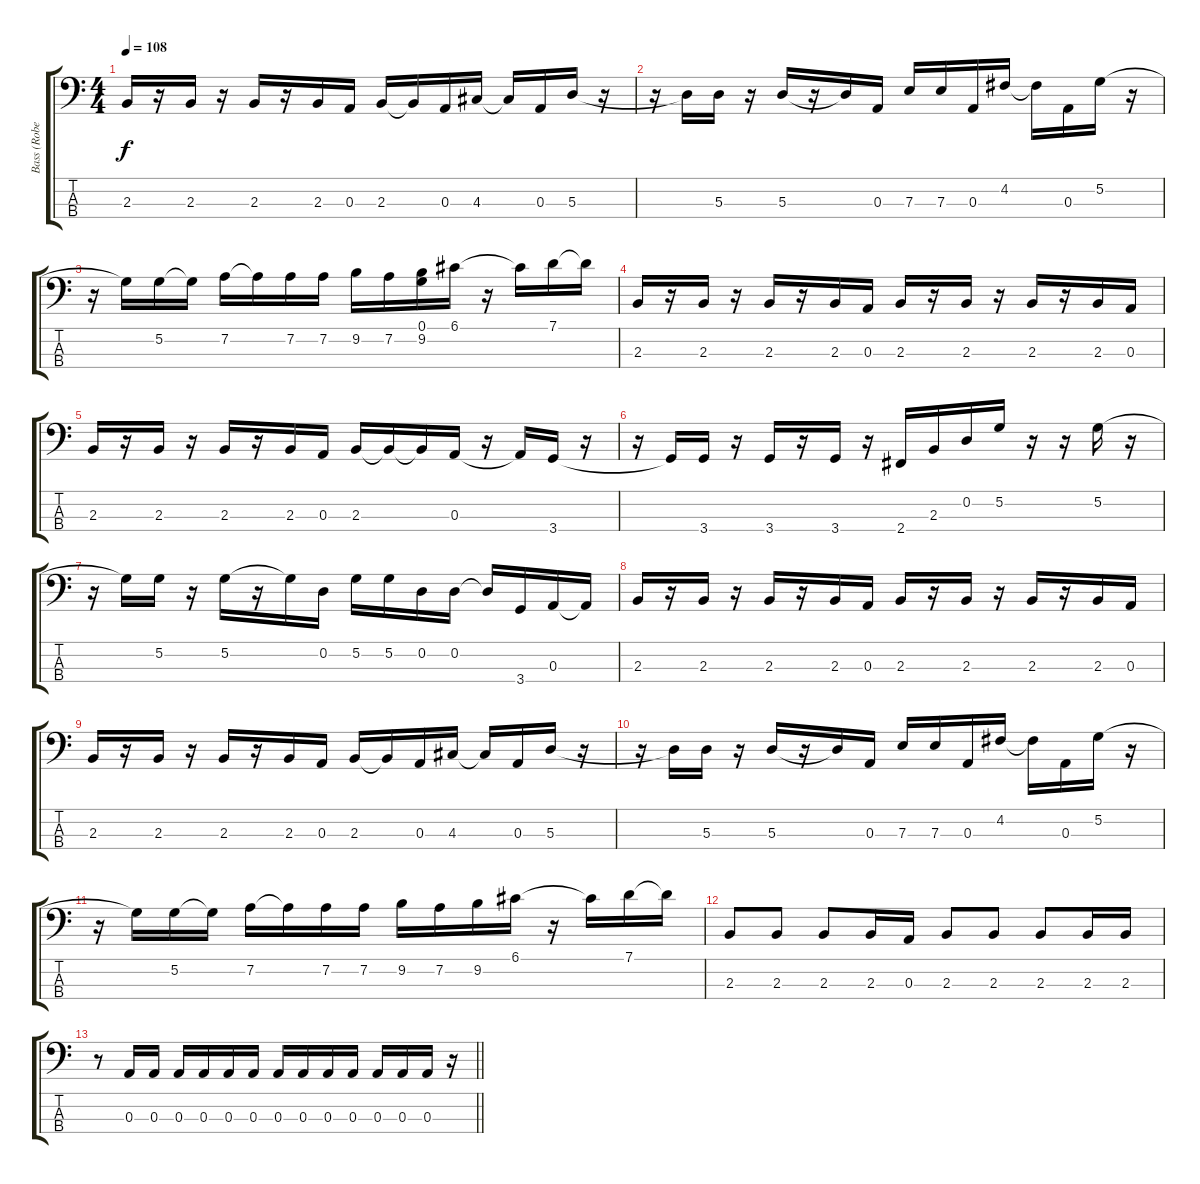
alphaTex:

\track ("Bass (Robert DeLeo)" "Bass (Robe") {instrument electricbassfinger}
\staff {score tabs}
\tuning (G2 D2 A1 E1) {hide}
\ts (4 4)
\tempo 108
\clef f4
\ks c
2.3.16{dy f} r.16 2.3.16 r.16 2.3.16 r.16 2.3.16 0.3.16 2.3.16 2.3{t}.16 0.3.16 4.3.16 4.3{t}.16 0.3.16 5.3.16 r.16 |
r.16 5.3{t}.16 5.3.16 r.16 5.3.16 r.16 5.3{t}.16 0.3.16 7.3.16 7.3.16 0.3.16 4.2.16 4.2{t}.16 0.3.16 5.2.16 r.16 |
r.16 5.2{t}.16 5.2.16 5.2{t}.16 7.2.16 7.2{t}.16 7.2.16 7.2.16 9.2.16 7.2.16 (0.1 9.2).16 6.1.16 r.16 6.1{t}.16 7.1.16 7.1{t}.16 |
2.3.16 r.16 2.3.16 r.16 2.3.16 r.16 2.3.16 0.3.16 2.3.16 r.16 2.3.16 r.16 2.3.16 r.16 2.3.16 0.3.16 |
2.3.16 r.16 2.3.16 r.16 2.3.16 r.16 2.3.16 0.3.16 2.3.16 2.3{t}.16 2.3{t}.16 0.3.16 r.16 0.3{t}.16 3.4.16 r.16 |
r.16 3.4{t}.16 3.4.16 r.16 3.4.16 r.16 3.4.16 r.16 2.4.16 2.3.16 0.2.16 5.2.16 r.16 r.16 5.2.16 r.16 |
r.16 5.2{t}.16 5.2.16 r.16 5.2.16 r.16 5.2{t}.16 0.2.16 5.2.16 5.2.16 0.2.16 0.2.16 0.2{t}.16 3.4.16 0.3.16 0.3{t}.16 |
2.3.16 r.16 2.3.16 r.16 2.3.16 r.16 2.3.16 0.3.16 2.3.16 r.16 2.3.16 r.16 2.3.16 r.16 2.3.16 0.3.16 |
2.3.16 r.16 2.3.16 r.16 2.3.16 r.16 2.3.16 0.3.16 2.3.16 2.3{t}.16 0.3.16 4.3.16 4.3{t}.16 0.3.16 5.3.16 r.16 |
r.16 5.3{t}.16 5.3.16 r.16 5.3.16 r.16 5.3{t}.16 0.3.16 7.3.16 7.3.16 0.3.16 4.2.16 4.2{t}.16 0.3.16 5.2.16 r.16 |
r.16 5.2{t}.16 5.2.16 5.2{t}.16 7.2.16 7.2{t}.16 7.2.16 7.2.16 9.2.16 7.2.16 9.2.16 6.1.16 r.16 6.1{t}.16 7.1.16 7.1{t}.16 |
2.3.8 2.3.8 2.3.8 2.3.16 0.3.16 2.3.8 2.3.8 2.3.8 2.3.16 2.3.16 |
\barLineRight lightlight
r.8 0.3.16 0.3.16 0.3.16 0.3.16 0.3.16 0.3.16 0.3.16 0.3.16 0.3.16 0.3.16 0.3.16 0.3.16 0.3.16 r.16
